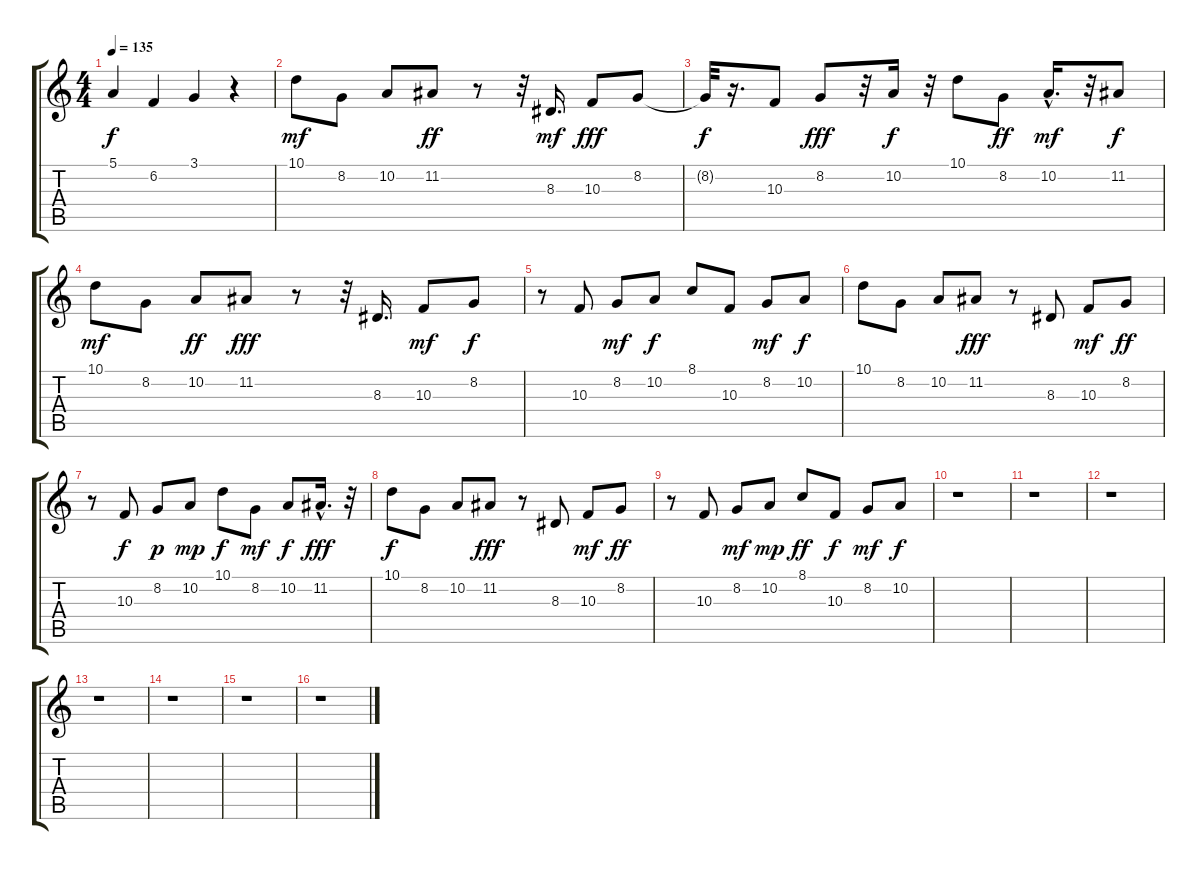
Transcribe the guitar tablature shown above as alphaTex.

\track "" {instrument electricgrandpiano}
\staff {score tabs}
\tuning (E4 B3 G3 D3 A2 E2) {hide}
\ts (4 4)
\tempo 135
\clef g2
\ks c
5.1.4{dy f} 6.2.4 3.1.4 r.4 |
10.1.8{dy mf} 8.2.8 10.2.8 11.2.8{dy ff} r.8 r.32 8.3.16{d dy mf} 10.3.8{dy fff} 8.2.8 |
8.2{t}.32{dy f} r.16{d} 10.3.8 8.2.8{dy fff} r.32 10.2.16{dy f} r.32 10.1.8 8.2.8{dy ff} 10.2{hac}.16{d dy mf} r.32 11.2.8{dy f} |
10.1.8{dy mf} 8.2.8 10.2.8{dy ff} 11.2.8{dy fff} r.8 r.32 8.3.16{d} 10.3.8{dy mf} 8.2.8{dy f} |
r.8 10.3.8 8.2.8{dy mf} 10.2.8{dy f} 8.1.8 10.3.8 8.2.8{dy mf} 10.2.8{dy f} |
10.1.8 8.2.8 10.2.8 11.2.8{dy fff} r.8 8.3.8 10.3.8{dy mf} 8.2.8{dy ff} |
r.8 10.3.8{dy f} 8.2.8{dy p} 10.2.8{dy mp} 10.1.8{dy f} 8.2.8{dy mf} 10.2.8{dy f} 11.2{hac}.16{d dy fff} r.32 |
10.1.8{dy f} 8.2.8 10.2.8 11.2.8{dy fff} r.8 8.3.8 10.3.8{dy mf} 8.2.8{dy ff} |
r.8 10.3.8 8.2.8{dy mf} 10.2.8{dy mp} 8.1.8{dy ff} 10.3.8{dy f} 8.2.8{dy mf} 10.2.8{dy f} |
r.1 |
r.1 |
r.1 |
r.1 |
r.1 |
r.1 |
r.1
